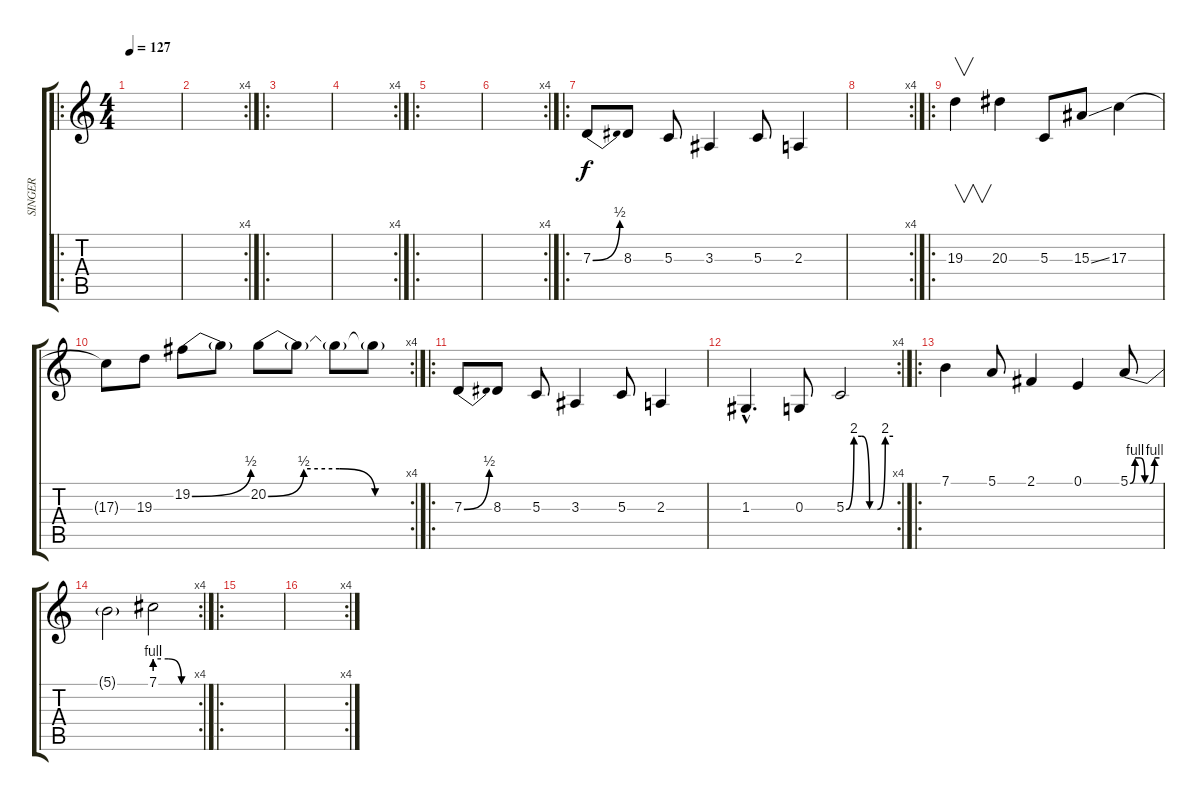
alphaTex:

\track ("SINGER" "SINGER") {instrument lead2sawtooth}
\staff {score tabs}
\tuning (E4 B3 G3 D3 A2 E2) {hide}
\ro
\ts (4 4)
\tempo 127
\clef g2
\ks c
|
\rc 4
|
\ro
|
\rc 4
|
\ro
|
\rc 4
|
\ro
7.3{be (bend 0 0 60 2)}.8 8.3.8 5.3.8 3.3.4 5.3.8 2.3.4 |
\rc 4
|
\ro
19.3.4{v} 20.3.4 5.3.8 15.3{ss}.8 17.3.4 |
\rc 4
17.3{t}.8 19.3.8 19.2{be (bend 0 0 60 2)}.8 19.2{t}.8 20.2{be (custom 0 0 15 2 30 2 45 0 60 0)}.8 20.2{t}.8 20.2{t}.8 20.2{t}.8 |
\ro
7.3{be (bend 0 0 60 2)}.8 8.3.8 5.3.8 3.3.4 5.3.8 2.3.4 |
\rc 4
1.3{hac}.4{d} 0.3.8 5.3{be (custom 0 0 10 8 20 8 30 0 40 0 50 8 60 8)}.2 |
\ro
7.1.4 5.1.8 2.1.4 0.1.4 5.1{be (custom 0 0 10 4 20 4 30 0 40 0 50 4 60 4)}.8 |
\rc 4
5.1{t}.2 7.1{be (custom 0 4 20 4 40 0 60 0)}.2 |
\ro
|
\rc 4
